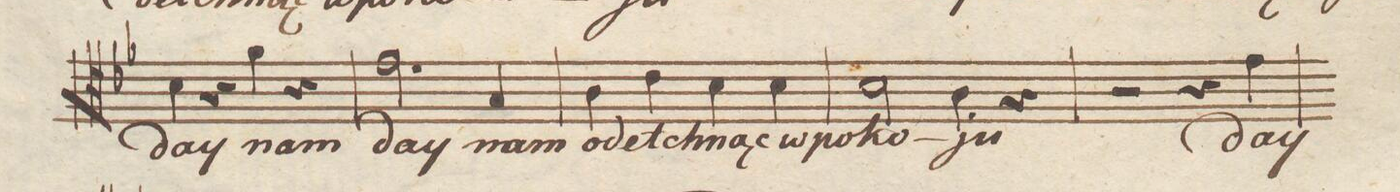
**kern	**text	**dynam
*I"Tenore.	*	*
*clefC4	*	*
*k[b-e-]	*	*
*met(c|)	*	*
*M2/2	*	*
4B-\	day	f
4r	.	.
4f\	nam	.
4r	.	.
=60	=60	=60
2.e-\	day	.
4G/	nam	.
=61	=61	=61
4A\	o-	.
4c\	-detch-	.
4B-\	-nąć	.
4B-\	w_po-	.
=62	=62	=62
2B-\	-ko-	.
4A\	-ju	.
4r	.	.
=63	=63	=63
2r	.	.
4r	.	.
4e-\	day	.
=64	=64	=64
*-	*-	*-
